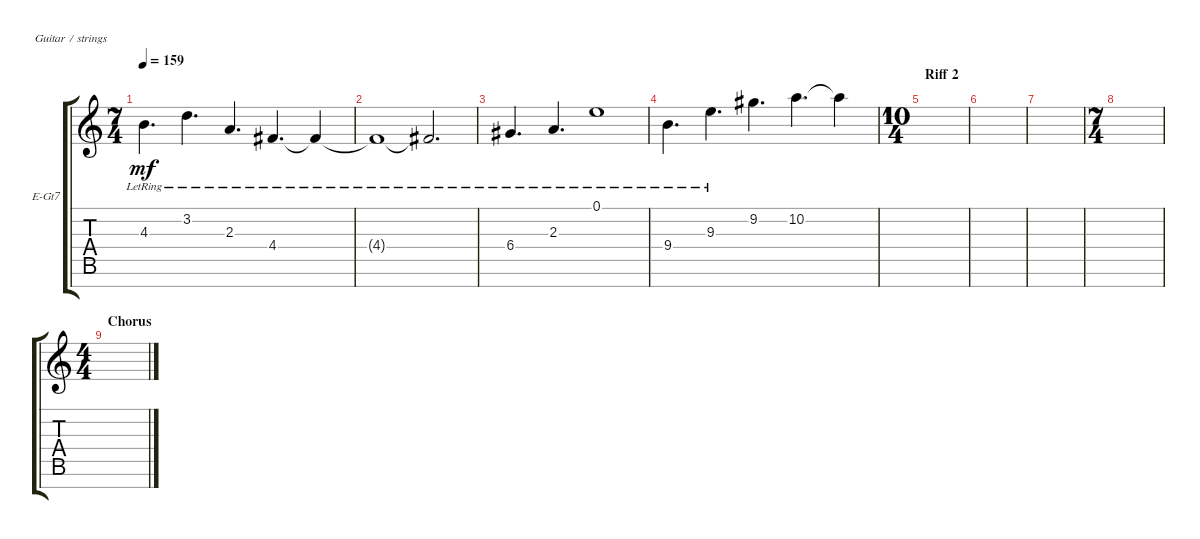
\bracketExtendMode groupsimilarinstruments
\firstSystemTrackNameOrientation horizontal
\otherSystemsTrackNameOrientation horizontal
\track ("Cleans" "E-Gt7") {instrument electricguitarclean}
\staff {score tabs}
\tuning (E4 B3 G3 D3 A2 E2 B1)
\ts (7 4)
\tempo 159
\clef g2
\ks c
4.3{lr}.4{d dy mf} 3.2{lr}.4{d} 2.3{lr}.4{d} 4.4{lr}.4{d} 4.4{lr t}.4 |
4.4{lr t}.1 4.4{lr t}.2{d} |
6.4{lr}.4{d} 2.3{lr}.4{d} 0.1{lr}.1 |
9.4{lr}.4{d} 9.3{lr}.4{d} 9.2.4{d} 10.2.4{d} 10.2{t}.4 |
\ts (10 4)
\section ("" "Riff 2")
|
|
|
\ts (7 4)
|
\ts (4 4)
\section ("" "Chorus")
